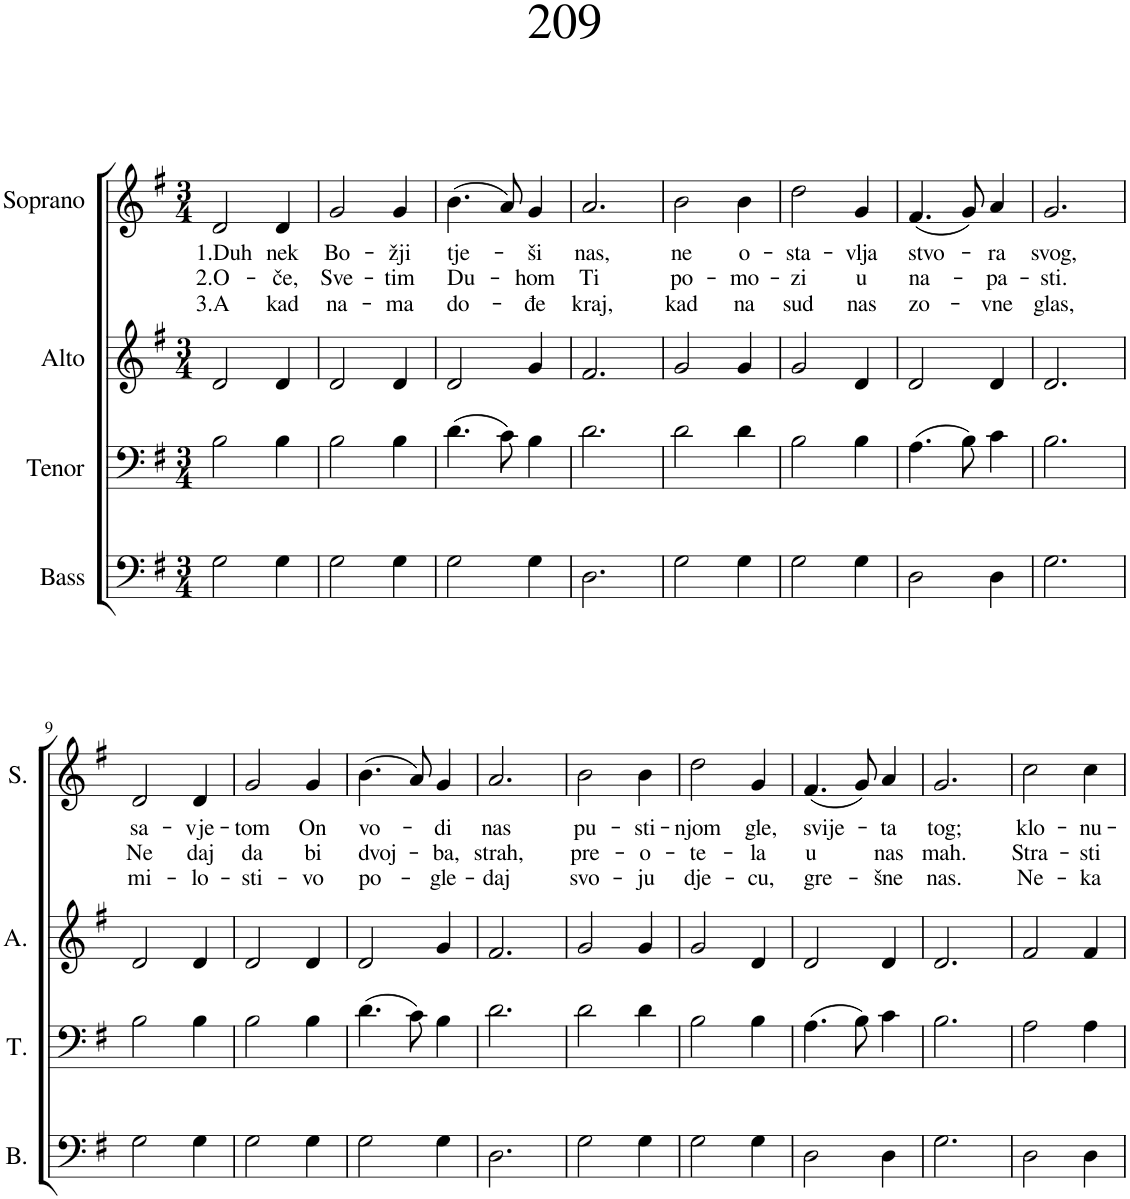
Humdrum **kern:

**kern	**kern	**kern	**kern	**text	**text	**text
*part4	*part3	*part2	*part1	*part1	*part1	*part1
*staff4	*staff3	*staff2	*staff1	*staff1	*staff1	*staff1
*I"Bass	*I"Tenor	*I"Alto	*I"Soprano	*	*	*
*I'B.	*I'T.	*I'A.	*I'S.	*	*	*
*clefF4	*clefF4	*clefG2	*clefG2	*	*	*
*k[f#]	*k[f#]	*k[f#]	*k[f#]	*	*	*
*M3/4	*M3/4	*M3/4	*M3/4	*	*	*
=1	=1	=1	=1	=1	=1	=1
!	!	!	!	!LO:LY:b	!LO:LY:b	!LO:LY:b
2G\	2B\	2d/	2d/	1.Duh	2.O-	3.A
!	!	!	!	!LO:LY:b	!LO:LY:b	!LO:LY:b
4G\	4B\	4d/	4d/	nek	-če,	kad
=2	=2	=2	=2	=2	=2	=2
!	!	!	!	!LO:LY:b	!LO:LY:b	!LO:LY:b
2G\	2B\	2d/	2g/	Bo-	Sve-	na-
!	!	!	!	!LO:LY:b	!LO:LY:b	!LO:LY:b
4G\	4B\	4d/	4g/	-žji	-tim	-ma
=3	=3	=3	=3	=3	=3	=3
!	!	!	!	!LO:LY:b	!LO:LY:b	!LO:LY:b
2G\	(4.d\	2d/	(4.b\	tje-	Du-	do-
.	8c\)	.	8a/)	.	.	.
!	!	!	!	!LO:LY:b	!LO:LY:b	!LO:LY:b
4G\	4B\	4g/	4g/	-ši	-hom	-đe
=4	=4	=4	=4	=4	=4	=4
!	!	!	!	!LO:LY:b	!LO:LY:b	!LO:LY:b
2.D\	2.d\	2.f#/	2.a/	nas,	Ti	kraj,
=5	=5	=5	=5	=5	=5	=5
!	!	!	!	!LO:LY:b	!LO:LY:b	!LO:LY:b
2G\	2d\	2g/	2b\	ne	po-	kad
!	!	!	!	!LO:LY:b	!LO:LY:b	!LO:LY:b
4G\	4d\	4g/	4b\	o-	-mo-	na
=6	=6	=6	=6	=6	=6	=6
!	!	!	!	!LO:LY:b	!LO:LY:b	!LO:LY:b
2G\	2B\	2g/	2dd\	-sta-	-zi	sud
!	!	!	!	!LO:LY:b	!LO:LY:b	!LO:LY:b
4G\	4B\	4d/	4g/	-vlja	u	nas
=7	=7	=7	=7	=7	=7	=7
!	!	!	!	!LO:LY:b	!LO:LY:b	!LO:LY:b
2D\	(4.A\	2d/	(4.f#/	stvo-	na-	zo-
.	8B\)	.	8g/)	.	.	.
!	!	!	!	!LO:LY:b	!LO:LY:b	!LO:LY:b
4D\	4c\	4d/	4a/	-ra	-pa-	-vne
=8	=8	=8	=8	=8	=8	=8
!	!	!	!	!LO:LY:b	!LO:LY:b	!LO:LY:b
2.G\	2.B\	2.d/	2.g/	svog,	-sti.	glas,
!!LO:LB:g=z
=9	=9	=9	=9	=9	=9	=9
!	!	!	!	!LO:LY:b	!LO:LY:b	!LO:LY:b
2G\	2B\	2d/	2d/	sa-	Ne	mi-
!	!	!	!	!LO:LY:b	!LO:LY:b	!LO:LY:b
4G\	4B\	4d/	4d/	-vje-	daj	-lo-
=10	=10	=10	=10	=10	=10	=10
!	!	!	!	!LO:LY:b	!LO:LY:b	!LO:LY:b
2G\	2B\	2d/	2g/	-tom	da	-sti-
!	!	!	!	!LO:LY:b	!LO:LY:b	!LO:LY:b
4G\	4B\	4d/	4g/	On	bi	-vo
=11	=11	=11	=11	=11	=11	=11
!	!	!	!	!LO:LY:b	!LO:LY:b	!LO:LY:b
2G\	(4.d\	2d/	(4.b\	vo-	dvoj-	po-
.	8c\)	.	8a/)	.	.	.
!	!	!	!	!LO:LY:b	!LO:LY:b	!LO:LY:b
4G\	4B\	4g/	4g/	-di	-ba,	-gle-
=12	=12	=12	=12	=12	=12	=12
!	!	!	!	!LO:LY:b	!LO:LY:b	!LO:LY:b
2.D\	2.d\	2.f#/	2.a/	nas	strah,	-daj
=13	=13	=13	=13	=13	=13	=13
!	!	!	!	!LO:LY:b	!LO:LY:b	!LO:LY:b
2G\	2d\	2g/	2b\	pu-	pre-	svo-
!	!	!	!	!LO:LY:b	!LO:LY:b	!LO:LY:b
4G\	4d\	4g/	4b\	-sti-	-o-	-ju
=14	=14	=14	=14	=14	=14	=14
!	!	!	!	!LO:LY:b	!LO:LY:b	!LO:LY:b
2G\	2B\	2g/	2dd\	-njom	-te-	dje-
!	!	!	!	!LO:LY:b	!LO:LY:b	!LO:LY:b
4G\	4B\	4d/	4g/	gle,	-la	-cu,
=15	=15	=15	=15	=15	=15	=15
!	!	!	!	!LO:LY:b	!LO:LY:b	!LO:LY:b
2D\	(4.A\	2d/	(4.f#/	svije-	u	gre-
.	8B\)	.	8g/)	.	.	.
!	!	!	!	!LO:LY:b	!LO:LY:b	!LO:LY:b
4D\	4c\	4d/	4a/	-ta	nas	-šne
=16	=16	=16	=16	=16	=16	=16
!	!	!	!	!LO:LY:b	!LO:LY:b	!LO:LY:b
2.G\	2.B\	2.d/	2.g/	tog;	mah.	nas.
=17	=17	=17	=17	=17	=17	=17
!	!	!	!	!LO:LY:b	!LO:LY:b	!LO:LY:b
2D\	2A\	2f#/	2cc\	klo-	Stra-	Ne-
!	!	!	!	!LO:LY:b	!LO:LY:b	!LO:LY:b
4D\	4A\	4f#/	4cc\	-nu-	-sti	-ka
=	=	=	=	=	=	=
*-	*-	*-	*-	*-	*-	*-
